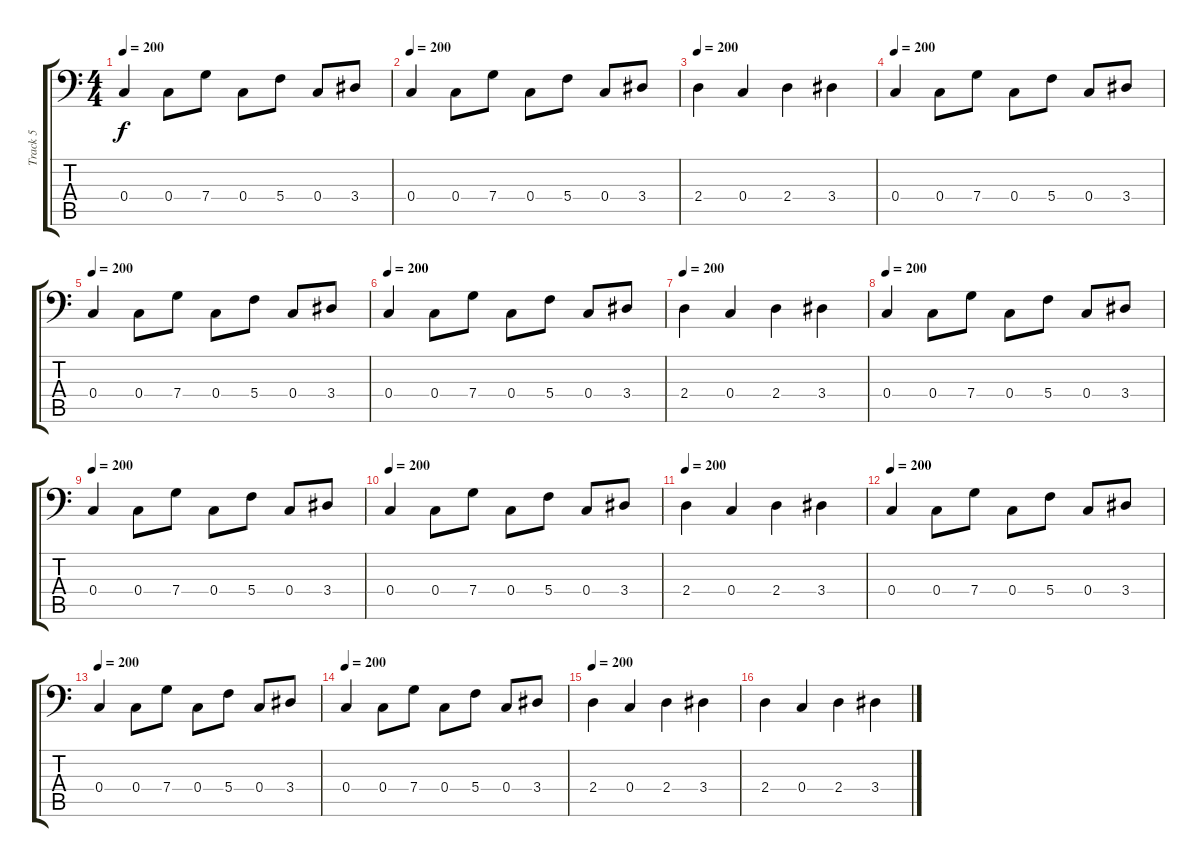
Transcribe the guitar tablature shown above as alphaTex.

\track ("Track 5" "Track 5") {instrument electricbassfinger}
\staff {score tabs}
\tuning (D3 A2 F2 C2 G1 C1) {hide}
\ts (4 4)
\tempo 200
\clef f4
\ks c
0.4.4{dy f} 0.4.8 7.4.8 0.4.8 5.4.8 0.4.8 3.4.8 |
\tempo 200
0.4.4 0.4.8 7.4.8 0.4.8 5.4.8 0.4.8 3.4.8 |
\tempo 200
2.4.4 0.4.4 2.4.4 3.4.4 |
\tempo 200
0.4.4 0.4.8 7.4.8 0.4.8 5.4.8 0.4.8 3.4.8 |
\tempo 200
0.4.4 0.4.8 7.4.8 0.4.8 5.4.8 0.4.8 3.4.8 |
\tempo 200
0.4.4 0.4.8 7.4.8 0.4.8 5.4.8 0.4.8 3.4.8 |
\tempo 200
2.4.4 0.4.4 2.4.4 3.4.4 |
\tempo 200
0.4.4 0.4.8 7.4.8 0.4.8 5.4.8 0.4.8 3.4.8 |
\tempo 200
0.4.4 0.4.8 7.4.8 0.4.8 5.4.8 0.4.8 3.4.8 |
\tempo 200
0.4.4 0.4.8 7.4.8 0.4.8 5.4.8 0.4.8 3.4.8 |
\tempo 200
2.4.4 0.4.4 2.4.4 3.4.4 |
\tempo 200
0.4.4 0.4.8 7.4.8 0.4.8 5.4.8 0.4.8 3.4.8 |
\tempo 200
0.4.4 0.4.8 7.4.8 0.4.8 5.4.8 0.4.8 3.4.8 |
\tempo 200
0.4.4 0.4.8 7.4.8 0.4.8 5.4.8 0.4.8 3.4.8 |
\tempo 200
2.4.4 0.4.4 2.4.4 3.4.4 |
2.4.4 0.4.4 2.4.4 3.4.4
